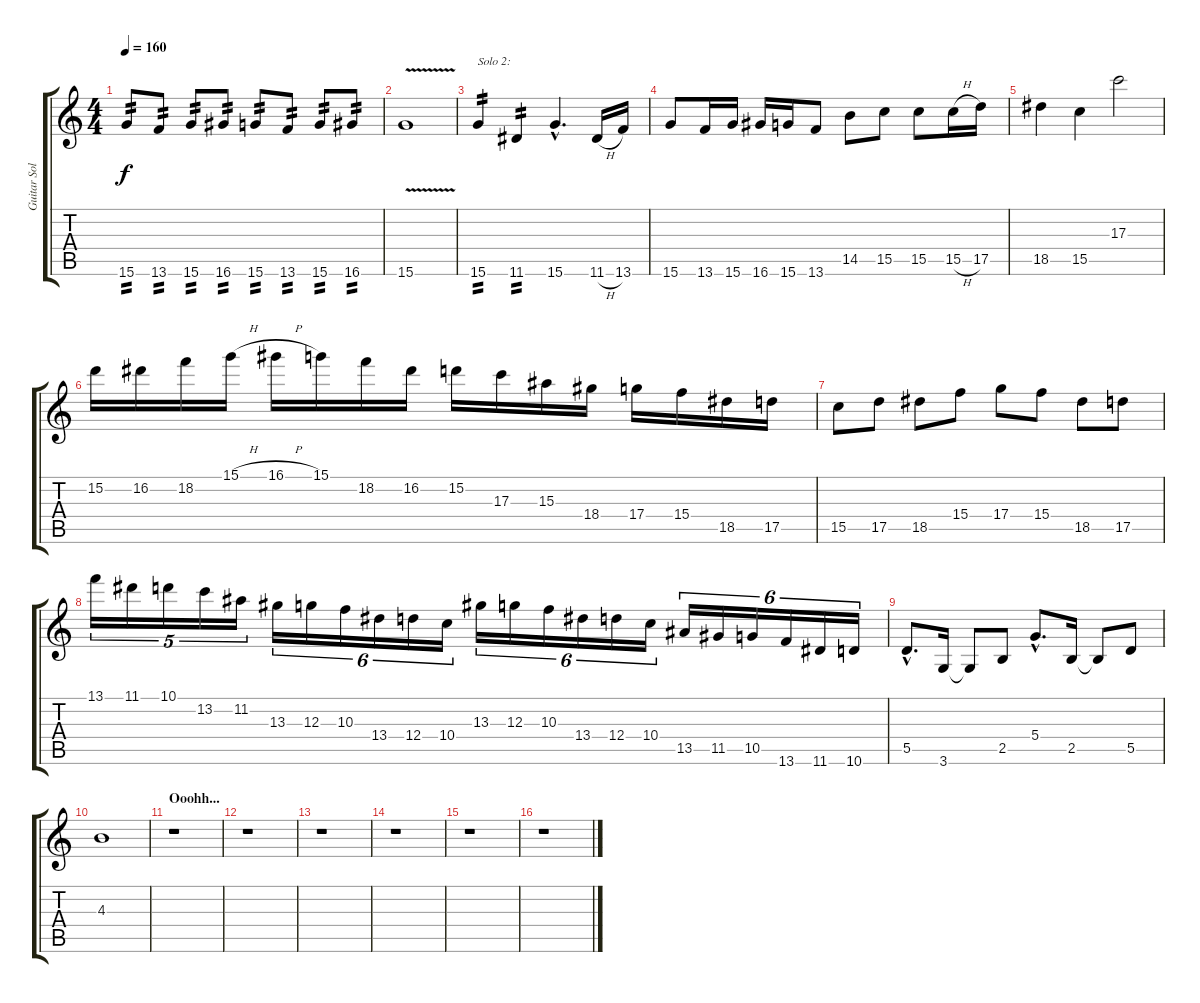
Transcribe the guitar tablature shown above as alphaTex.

\track ("Guitar Solo" "Guitar Sol") {instrument distortionguitar}
\staff {score tabs}
\tuning (E4 B3 G3 D3 A2 E2) {hide}
\ts (4 4)
\tempo 160
\clef g2
\ks c
15.6.8{tp 2 dy f} 13.6.8{tp 2} 15.6.8{tp 2} 16.6.8{tp 2} 15.6.8{tp 2} 13.6.8{tp 2} 15.6.8{tp 2} 16.6.8{tp 2} |
15.6{v}.1 |
15.6.4{txt "Solo 2:" tp 2} 11.6.4{tp 2} 15.6{hac}.4{d} 11.6{h}.16 13.6.16 |
15.6.8 13.6.16 15.6.16 16.6.16 15.6.16 13.6.8 14.5.8 15.5.8 15.5.8 15.5{h}.16 17.5.16 |
18.5.4 15.5.4 17.3.2 |
15.2.16 16.2.16 18.2.16 15.1{h}.16 16.1{h}.16 15.1.16 18.2.16 16.2.16 15.2.16 17.3.16 15.3.16 18.4.16 17.4.16 15.4.16 18.5.16 17.5.16 |
15.5.8 17.5.8 18.5.8 15.4.8 17.4.8 15.4.8 18.5.8 17.5.8 |
13.1.16{tu (5 4)} 11.1.16{tu (5 4)} 10.1.16{tu (5 4)} 13.2.16{tu (5 4)} 11.2.16{tu (5 4)} 13.3.16{tu (6 4)} 12.3.16{tu (6 4)} 10.3.16{tu (6 4)} 13.4.16{tu (6 4)} 12.4.16{tu (6 4)} 10.4.16{tu (6 4)} 13.3.16{tu (6 4)} 12.3.16{tu (6 4)} 10.3.16{tu (6 4)} 13.4.16{tu (6 4)} 12.4.16{tu (6 4)} 10.4.16{tu (6 4)} 13.5.16{tu (6 4)} 11.5.16{tu (6 4)} 10.5.16{tu (6 4)} 13.6.16{tu (6 4)} 11.6.16{tu (6 4)} 10.6.16{tu (6 4)} |
5.5{hac}.8{d} 3.6.16 3.6{t}.8 2.5.8 5.4{hac}.8{d} 2.5.16 2.5{t}.8 5.5.8 |
4.3.1 |
\section ("" "Ooohh...")
r.1 |
r.1 |
r.1 |
r.1 |
r.1 |
r.1
